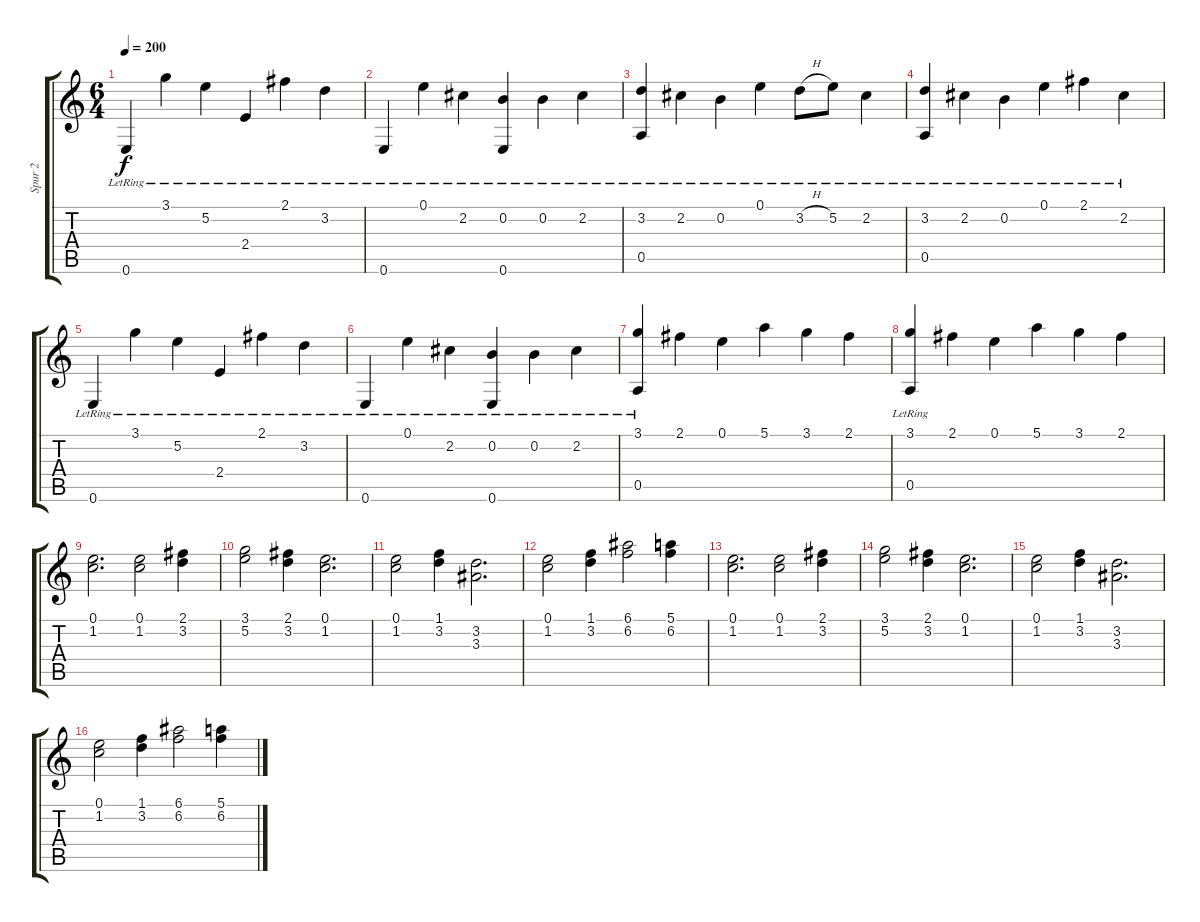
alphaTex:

\track ("Spur 2" "Spur 2") {instrument acousticguitarsteel}
\staff {score tabs}
\tuning (E4 B3 G3 D3 A2 E2) {hide}
\ts (6 4)
\tempo 200
\clef g2
\ks c
0.6{lr}.4{dy f} 3.1{lr}.4 5.2{lr}.4 2.4{lr}.4 2.1{lr}.4 3.2{lr}.4 |
0.6{lr}.4 0.1{lr}.4 2.2{lr}.4 (0.2{lr} 0.6{lr}).4 0.2{lr}.4 2.2{lr}.4 |
(3.2{lr} 0.5{lr}).4 2.2{lr}.4 0.2{lr}.4 0.1{lr}.4 3.2{h lr}.8 5.2{lr}.8 2.2{lr}.4 |
(3.2{lr} 0.5{lr}).4 2.2{lr}.4 0.2{lr}.4 0.1{lr}.4 2.1{lr}.4 2.2{lr}.4 |
0.6{lr}.4 3.1{lr}.4 5.2{lr}.4 2.4{lr}.4 2.1{lr}.4 3.2{lr}.4 |
0.6{lr}.4 0.1{lr}.4 2.2{lr}.4 (0.2{lr} 0.6{lr}).4 0.2{lr}.4 2.2{lr}.4 |
(3.1 0.5{lr}).4 2.1.4 0.1.4 5.1.4 3.1.4 2.1.4 |
(3.1 0.5{lr}).4 2.1.4 0.1.4 5.1.4 3.1.4 2.1.4 |
(0.1 1.2).2{d} (0.1 1.2).2 (2.1 3.2).4 |
(3.1 5.2).2 (2.1 3.2).4 (0.1 1.2).2{d} |
(0.1 1.2).2 (1.1 3.2).4 (3.2 3.3).2{d} |
(0.1 1.2).2 (1.1 3.2).4 (6.1 6.2).2 (5.1 6.2).4 |
(0.1 1.2).2{d} (0.1 1.2).2 (2.1 3.2).4 |
(3.1 5.2).2 (2.1 3.2).4 (0.1 1.2).2{d} |
(0.1 1.2).2 (1.1 3.2).4 (3.2 3.3).2{d} |
(0.1 1.2).2 (1.1 3.2).4 (6.1 6.2).2 (5.1 6.2).4
